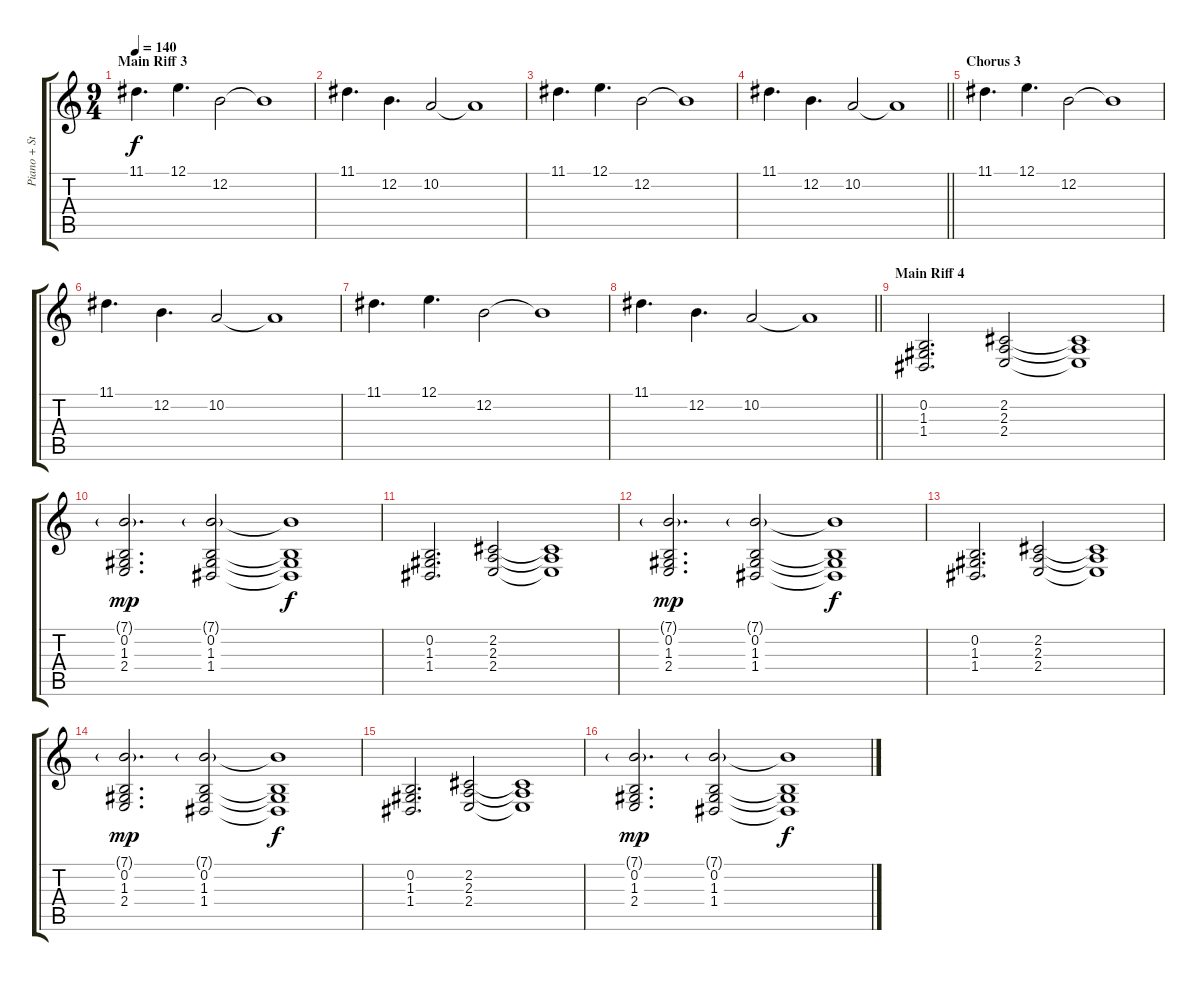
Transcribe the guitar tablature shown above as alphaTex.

\track ("Piano + Strings" "Piano + St") {instrument acousticgrandpiano}
\staff {score tabs}
\tuning (E4 B3 G3 D3 A2 E2) {hide}
\ts (9 4)
\section ("" "Main Riff 3")
\tempo 140
\clef g2
\ks c
11.1.4{d dy f instrument acousticgrandpiano} 12.1.4{d} 12.2.2 12.2{t}.1 |
11.1.4{d} 12.2.4{d} 10.2.2 10.2{t}.1 |
11.1.4{d} 12.1.4{d} 12.2.2 12.2{t}.1 |
\barLineRight lightlight
11.1.4{d} 12.2.4{d} 10.2.2 10.2{t}.1 |
\section ("" "Chorus 3")
11.1.4{d} 12.1.4{d} 12.2.2 12.2{t}.1 |
11.1.4{d} 12.2.4{d} 10.2.2 10.2{t}.1 |
11.1.4{d} 12.1.4{d} 12.2.2 12.2{t}.1 |
\barLineRight lightlight
11.1.4{d} 12.2.4{d} 10.2.2 10.2{t}.1 |
\section ("" "Main Riff 4")
(0.2 1.3 1.4).2{d instrument stringensemble1} (2.2 2.3 2.4).2 (2.2{t} 2.3{t} 2.4{t}).1 |
(7.1{g} 0.2 1.3 2.4).2{d dy mp} (7.1{g} 0.2 1.3 1.4).2 (7.1{t} 0.2{t} 1.3{t} 1.4{t}).1{dy f} |
(0.2 1.3 1.4).2{d} (2.2 2.3 2.4).2 (2.2{t} 2.3{t} 2.4{t}).1 |
(7.1{g} 0.2 1.3 2.4).2{d dy mp} (7.1{g} 0.2 1.3 1.4).2 (7.1{t} 0.2{t} 1.3{t} 1.4{t}).1{dy f} |
(0.2 1.3 1.4).2{d} (2.2 2.3 2.4).2 (2.2{t} 2.3{t} 2.4{t}).1 |
(7.1{g} 0.2 1.3 2.4).2{d dy mp} (7.1{g} 0.2 1.3 1.4).2 (7.1{t} 0.2{t} 1.3{t} 1.4{t}).1{dy f} |
(0.2 1.3 1.4).2{d} (2.2 2.3 2.4).2 (2.2{t} 2.3{t} 2.4{t}).1 |
(7.1{g} 0.2 1.3 2.4).2{d dy mp} (7.1{g} 0.2 1.3 1.4).2 (7.1{t} 0.2{t} 1.3{t} 1.4{t}).1{dy f}
